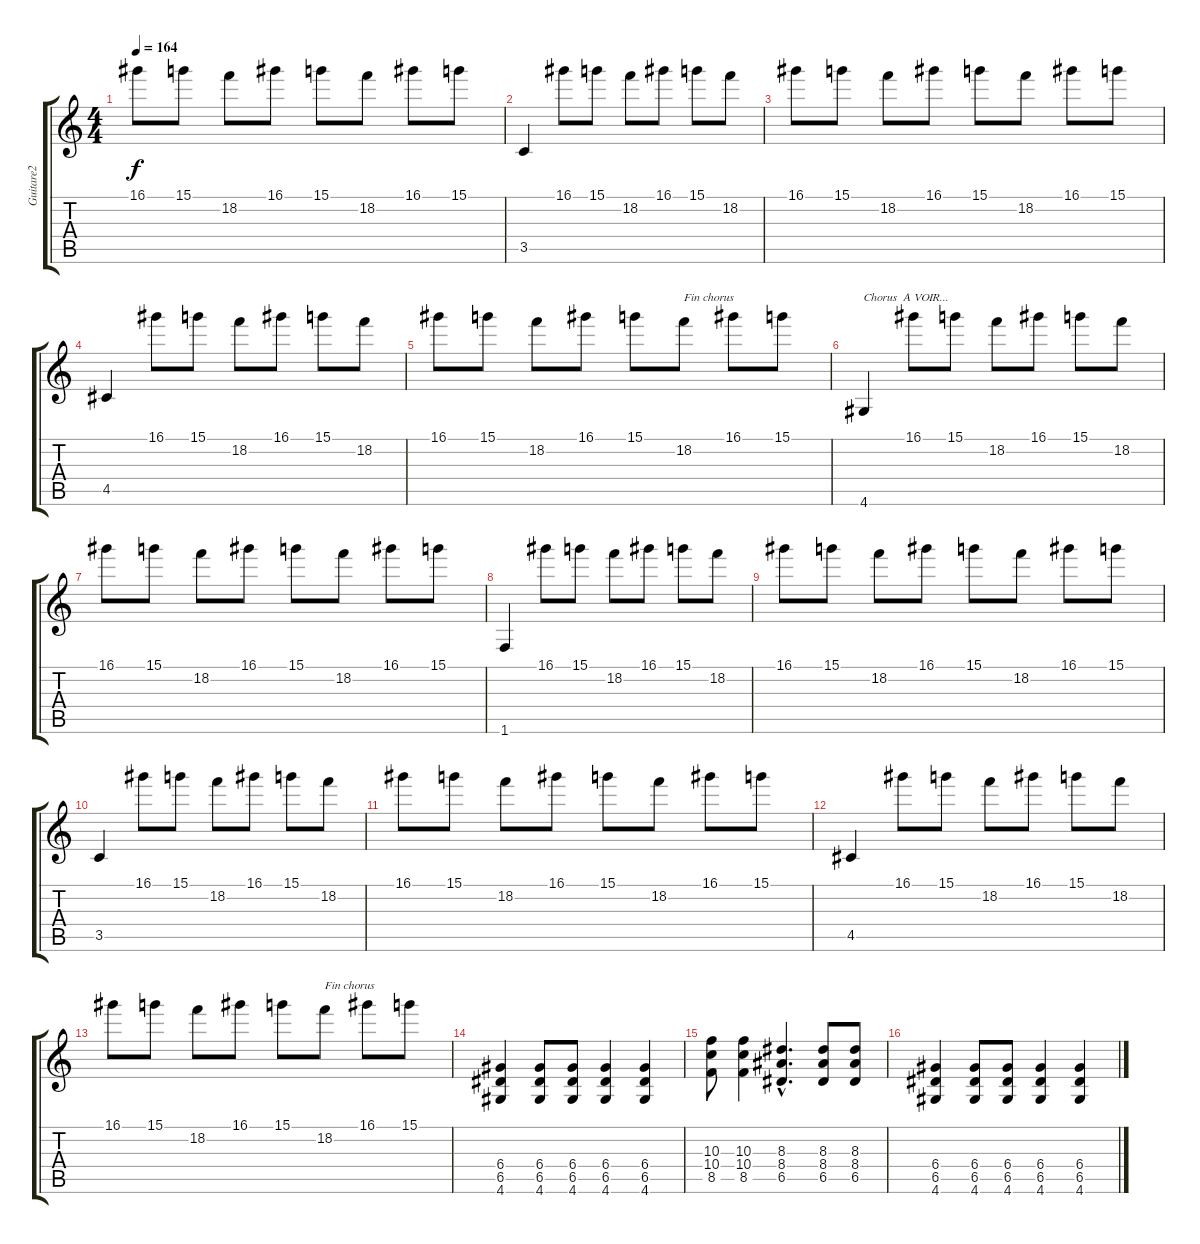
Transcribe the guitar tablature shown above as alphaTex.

\track ("Guitare2" "Guitare2") {instrument distortionguitar}
\staff {score tabs}
\tuning (E4 B3 G3 D3 A2 E2) {hide}
\ts (4 4)
\tempo 164
\clef g2
\ks c
16.1.8{dy f} 15.1.8 18.2.8 16.1.8 15.1.8 18.2.8 16.1.8 15.1.8 |
3.5.4 16.1.8 15.1.8 18.2.8 16.1.8 15.1.8 18.2.8 |
16.1.8 15.1.8 18.2.8 16.1.8 15.1.8 18.2.8 16.1.8 15.1.8 |
4.5.4 16.1.8 15.1.8 18.2.8 16.1.8 15.1.8 18.2.8 |
16.1.8 15.1.8 18.2.8 16.1.8 15.1.8 18.2.8{txt "Fin chorus"} 16.1.8 15.1.8 |
4.6.4{txt "Chorus  A VOIR..."} 16.1.8 15.1.8 18.2.8 16.1.8 15.1.8 18.2.8 |
16.1.8 15.1.8 18.2.8 16.1.8 15.1.8 18.2.8 16.1.8 15.1.8 |
1.6.4 16.1.8 15.1.8 18.2.8 16.1.8 15.1.8 18.2.8 |
16.1.8 15.1.8 18.2.8 16.1.8 15.1.8 18.2.8 16.1.8 15.1.8 |
3.5.4 16.1.8 15.1.8 18.2.8 16.1.8 15.1.8 18.2.8 |
16.1.8 15.1.8 18.2.8 16.1.8 15.1.8 18.2.8 16.1.8 15.1.8 |
4.5.4 16.1.8 15.1.8 18.2.8 16.1.8 15.1.8 18.2.8 |
16.1.8 15.1.8 18.2.8 16.1.8 15.1.8 18.2.8{txt "Fin chorus"} 16.1.8 15.1.8 |
(6.4 6.5 4.6).4 (6.4 6.5 4.6).8 (6.4 6.5 4.6).8 (6.4 6.5 4.6).4 (6.4 6.5 4.6).4 |
(10.3 10.4 8.5).8 (10.3 10.4 8.5).4 (8.3{hac} 8.4{hac} 6.5{hac}).4{d} (8.3 8.4 6.5).8 (8.3 8.4 6.5).8 |
(6.4 6.5 4.6).4 (6.4 6.5 4.6).8 (6.4 6.5 4.6).8 (6.4 6.5 4.6).4 (6.4 6.5 4.6).4
